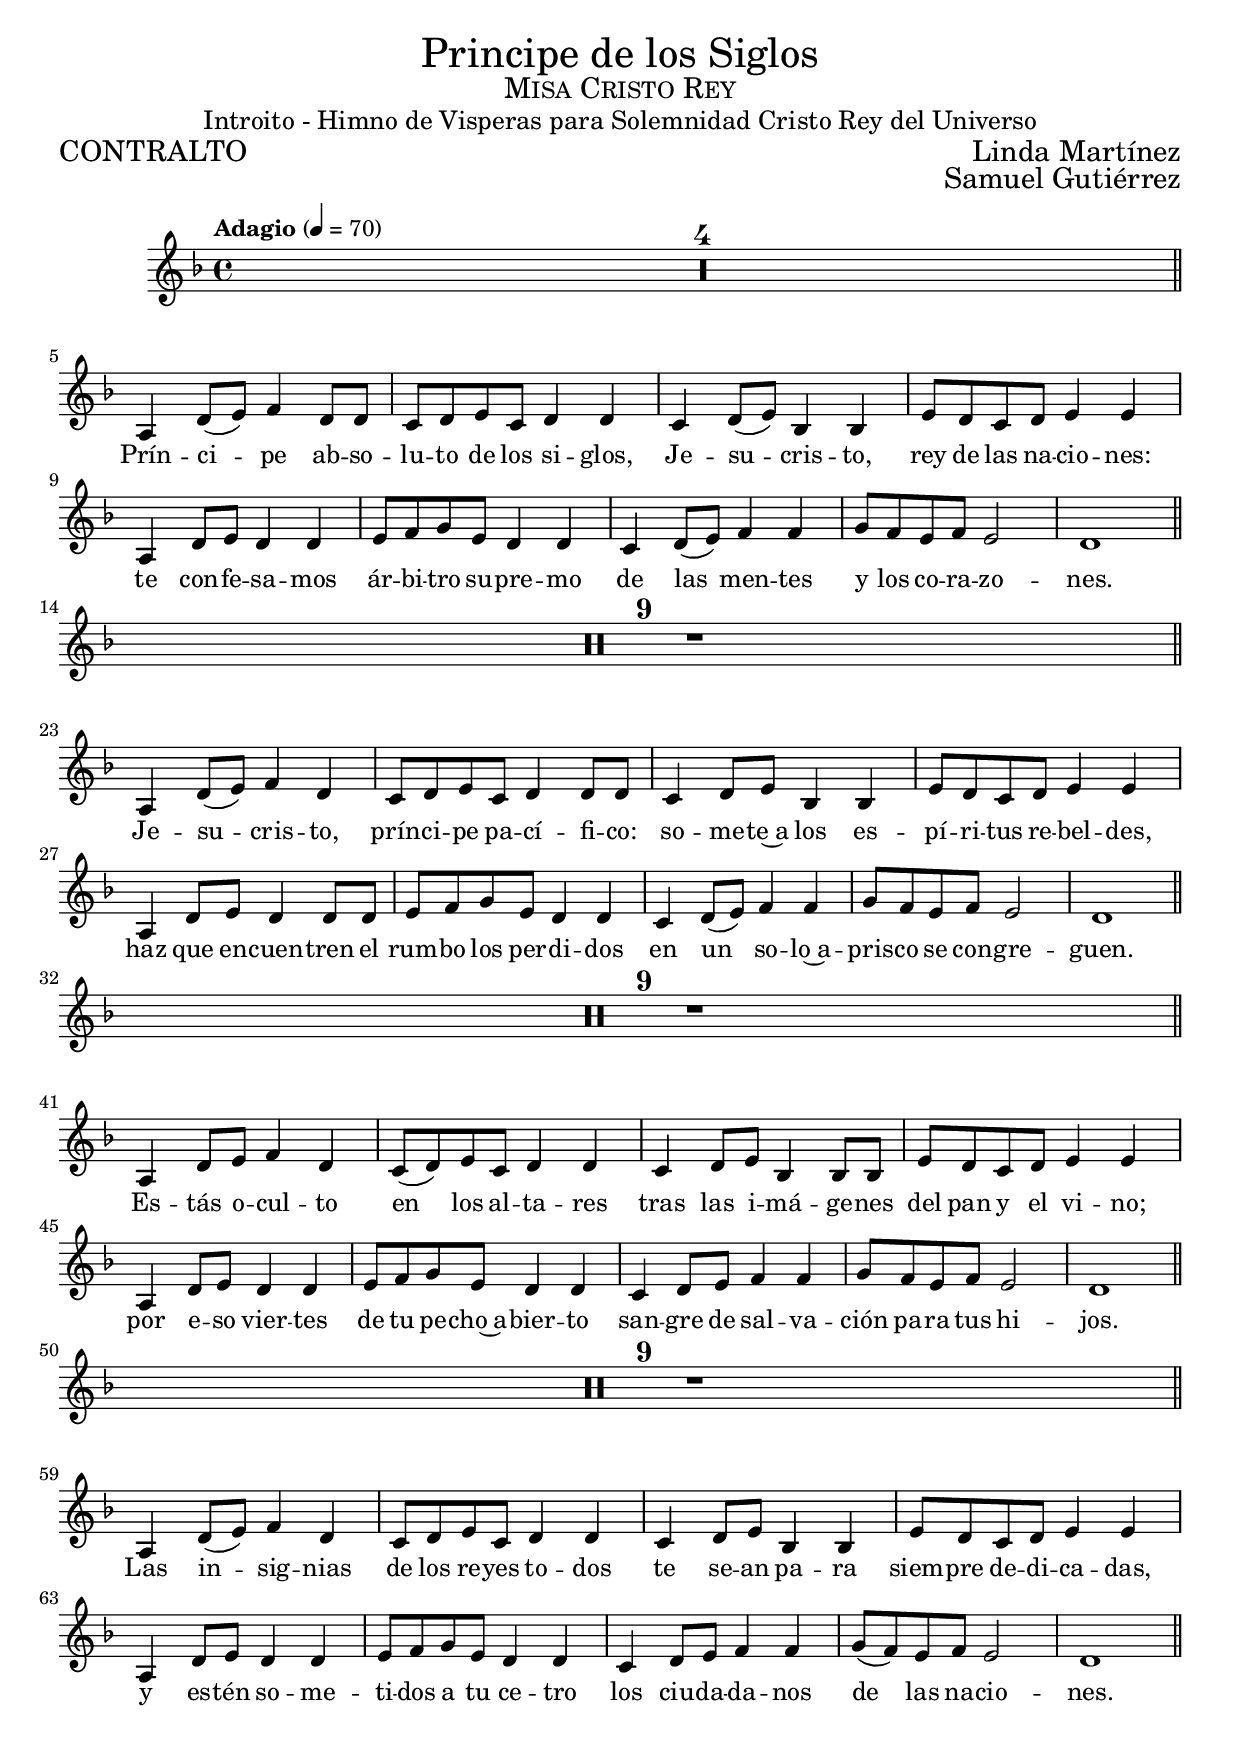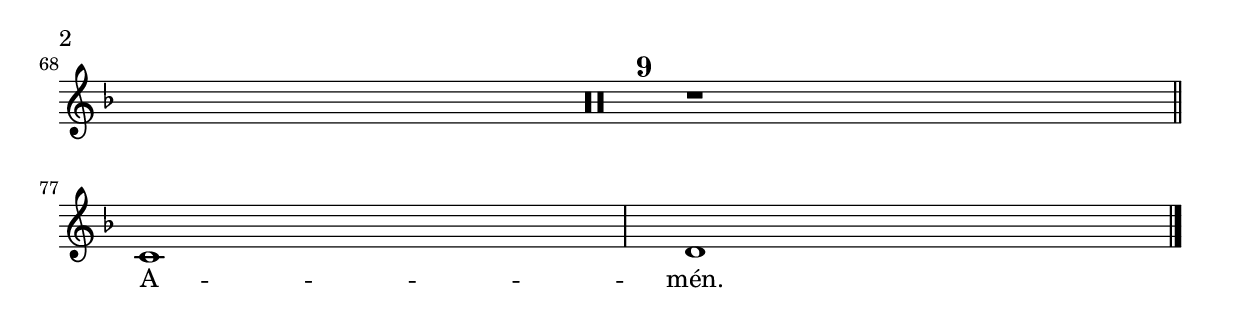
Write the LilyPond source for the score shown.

%  Pricipe de los siglos - Melody inspired by the compositions of Mons Marco Frisina
%  Music and accompaniment by serachsam

\language "espanol"
\version "2.23.2"

% --- Global parameters
particle = 1
jump = \break

% --- Includes
\include "global.ily"
alto_music = \relative do' {
  \compressEmptyMeasures
  \dynamicUp

  R1*4 | #(if (= particle 1) jump "") % 4
  la4 re8( mi) fa4 re8 re |
  do8 re mi do re4 re |
  do4 re8( mi) sib4 sib |
  mi8 re  do re mi4 mi | #(if (= particle 1) jump "") % 8
  la,4 re8 mi re4 re4 |
  mi8 fa sol mi re4 re |
  do4 re8( mi) fa4 fa |
  sol8 fa mi fa mi2 |
  re1 | #(if (= particle 1) jump "") % 13
  R1*9 | #(if (= particle 1) jump "") % 22
  la4 re8( mi) fa4 re |
  do8 re mi do re4 re8 re |
  do4 re8 mi sib4 sib |
  mi8 re  do re mi4 mi | #(if (= particle 1) jump "") % 26
  la,4 re8 mi re4 re8 re |
  mi8 fa sol mi re4 re |
  do4 re8( mi) fa4 fa |
  sol8 fa mi fa mi2 |
  re1 | #(if (= particle 1) jump "") % 31
  R1*9 | #(if (= particle 1) jump "") % 40
  la4 re8 mi fa4 re4 |
  do8( re) mi do re4 re |
  do4 re8 mi sib4 sib8 sib |
  mi8 re  do re mi4 mi | #(if (= particle 1) jump "") % 44
  la,4 re8 mi re4 re |
  mi8 fa sol mi re4 re |
  do4 re8 mi fa4 fa |
  sol8 fa mi fa mi2 |
  re1 | #(if (= particle 1) jump "") % 49
  R1*9 | #(if (= particle 1) jump "") % 58
  la4 re8( mi) fa4 re4 |
  do8 re mi do re4 re |
  do4 re8 mi sib4 sib |
  mi8 re  do re mi4 mi | #(if (= particle 1) jump "") % 62
  la,4 re8 mi re4 re |
  mi8 fa sol mi re4 re |
  do4 re8 mi fa4 fa |
  sol8( fa) mi fa mi2 |
  re1 | #(if (= particle 1) jump "") % 67
  R1*9 | #(if (= particle 1) jump "") % 76
  do1 |
  re1 |
}

alto_lyrics = \lyricmode {
  Prín -- ci -- pe ab -- so -- lu -- to de los si -- glos,
  Je -- su -- cris -- to, rey de las na -- cio -- nes:
  te con -- fe -- sa -- mos ár -- bi -- tro su -- pre -- mo
  de las men -- tes y los co -- ra -- zo -- nes.

  Je -- su -- cris -- to, prín -- ci -- pe pa -- cí -- fi -- co:
  so -- me -- te~a los es -- pí -- ri -- tus re -- bel -- des,
  haz que en -- cuen -- tren el rum -- bo los per -- di -- dos
  en un so -- lo~a -- pris -- co se con -- gre -- guen.

  Es -- tás o -- cul -- to en los al -- ta -- res
  tras las i -- má -- ge -- nes del pan y el vi -- no;
  por e -- so vier -- tes de tu pe -- cho~a -- bier -- to
  san -- gre de sal -- va -- ción pa -- ra tus hi -- jos.

  Las in -- sig -- nias de los re -- yes to -- dos
  te se -- an pa -- ra siem -- pre de -- di -- ca -- das,
  y es -- tén so -- me -- ti -- dos a tu ce -- tro
  los ciu -- da -- da -- nos de las na -- cio -- nes.

  A -- mén.
}


% --- Global size
% #(set-global-staff-size 20)

% --- Header
\markup { \fill-line { \center-column { \fontsize #5 \title \fontsize #2 \smallCaps \subtitle \fontsize #1 \subsubtitle } } }
\markup { \fill-line { \fontsize #2 "CONTRALTO" \right-column { \fontsize #2 \autor } } }
\markup { \fill-line { " " \right-column { \fontsize #2 \arranger } } }
\markup { \fill-line { " " \right-column { \fontsize #2 \other } } }
\header {
  dedication = \dedication
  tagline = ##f
  breakbefore = ##t
}

% --- Music

% --- Harmony

% --- Sheet
\score {
  <<
    \new Staff { <<
      \set Staff.midiInstrument = #"choir aahs"
      \new Voice = "alto" { << \global \alto_music >> }
      \new Lyrics \lyricsto "alto" { \alto_lyrics }
    >> }
  >>
  \midi { }
  \layout { }
}

% --- Paper
\paper{
  #(set-default-paper-size "letter")
}
